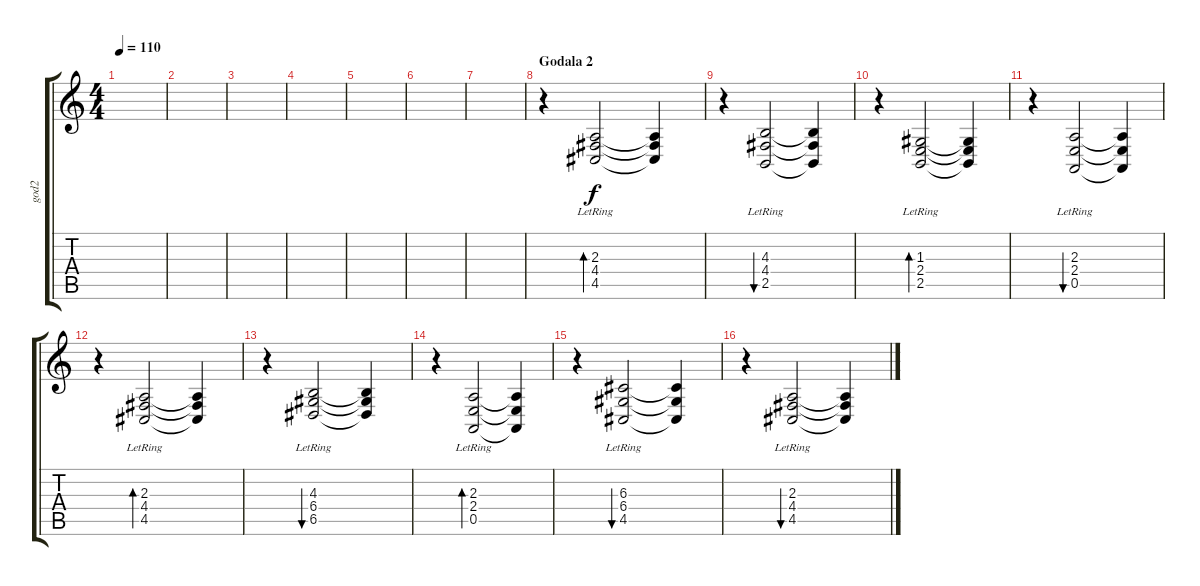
\track ("god2" "god2") {instrument stringensemble2}
\staff {score tabs}
\tuning (E4 B3 G3 D3 A2 E2) {hide}
\ts (4 4)
\tempo 110
\clef g2
\ks c
|
|
|
|
|
|
|
\section ("" "Godala 2")
r.4 (2.3{lr} 4.4{lr} 4.5{lr}).2{bd 120} (2.3{t} 4.4{t} 4.5{t}).4 |
r.4 (4.3{lr} 4.4{lr} 2.5{lr}).2{bu 120} (4.3{t} 4.4{t} 2.5{t}).4 |
r.4 (1.3{lr} 2.4{lr} 2.5{lr}).2{bd 120} (1.3{t} 2.4{t} 2.5{t}).4 |
r.4 (2.3{lr} 2.4{lr} 0.5{lr}).2{bu 120} (2.3{t} 2.4{t} 0.5{t}).4 |
r.4 (2.3{lr} 4.4{lr} 4.5{lr}).2{bd 120} (2.3{t} 4.4{t} 4.5{t}).4 |
r.4 (4.3{lr} 6.4{lr} 6.5{lr}).2{bu 120} (4.3{t} 6.4{t} 6.5{t}).4 |
r.4 (2.3{lr} 2.4{lr} 0.5{lr}).2{bd 120} (2.3{t} 2.4{t} 0.5{t}).4 |
r.4 (6.3{lr} 6.4{lr} 4.5{lr}).2{bu 120} (6.3{t} 6.4{t} 4.5{t}).4 |
r.4 (2.3{lr} 4.4{lr} 4.5{lr}).2{bu 120} (2.3{t} 4.4{t} 4.5{t}).4
